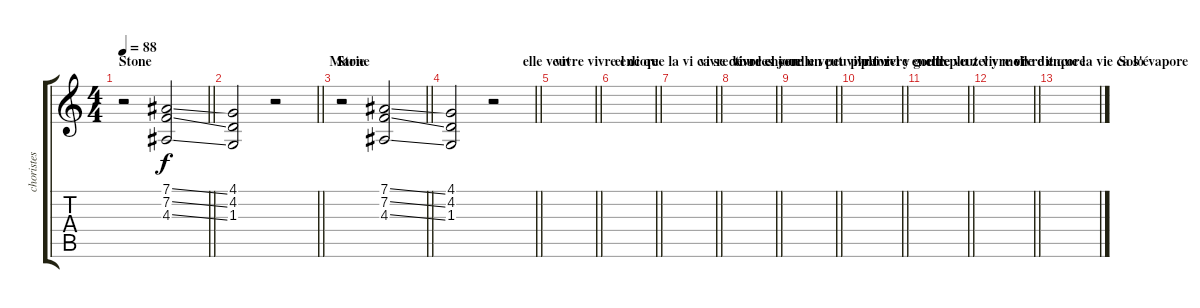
\track ("choristes" "choristes") {instrument choiraahs}
\staff {score tabs}
\tuning (Eb4 Bb3 Gb3 Db3 Ab2 Eb2) {hide}
\ts (4 4)
\section ("" "Stone")
\tempo 88
\clef g2
\barLineRight lightlight
\ks c
r.2{dy f} (7.1{ss} 7.2{ss} 4.3{ss}).2 |
\section ("" "                             Marie")
\barLineRight lightlight
(4.1 4.2 1.3).2 r.2 |
\section ("" "Stone")
\barLineRight lightlight
r.2 (7.1{ss} 7.2{ss} 4.3{ss}).2 |
\section ("" "                      elle veut ")
\barLineRight lightlight
(4.1 4.2 1.3).2 r.2 |
\section ("" "vivre vivre encore")
\barLineRight lightlight
|
\section ("" "el di que la vi ca se dévor el veu")
\barLineRight lightlight
|
\section ("" "       vivre vivre encore")
\barLineRight lightlight
|
\section ("" "tou les jour un peu plu for")
\barLineRight lightlight
|
\section ("" "elle veut vivre vivre encore")
\barLineRight lightlight
|
\section ("" "plu zel y goute plu zel y mor")
\barLineRight lightlight
|
\section ("" "ellle veut vivre vivre encore")
\barLineRight lightlight
|
\section ("" "      elle dit que la vie ca s'évapore")
\barLineRight lightlight
|
\section ("" "                 Solo")
